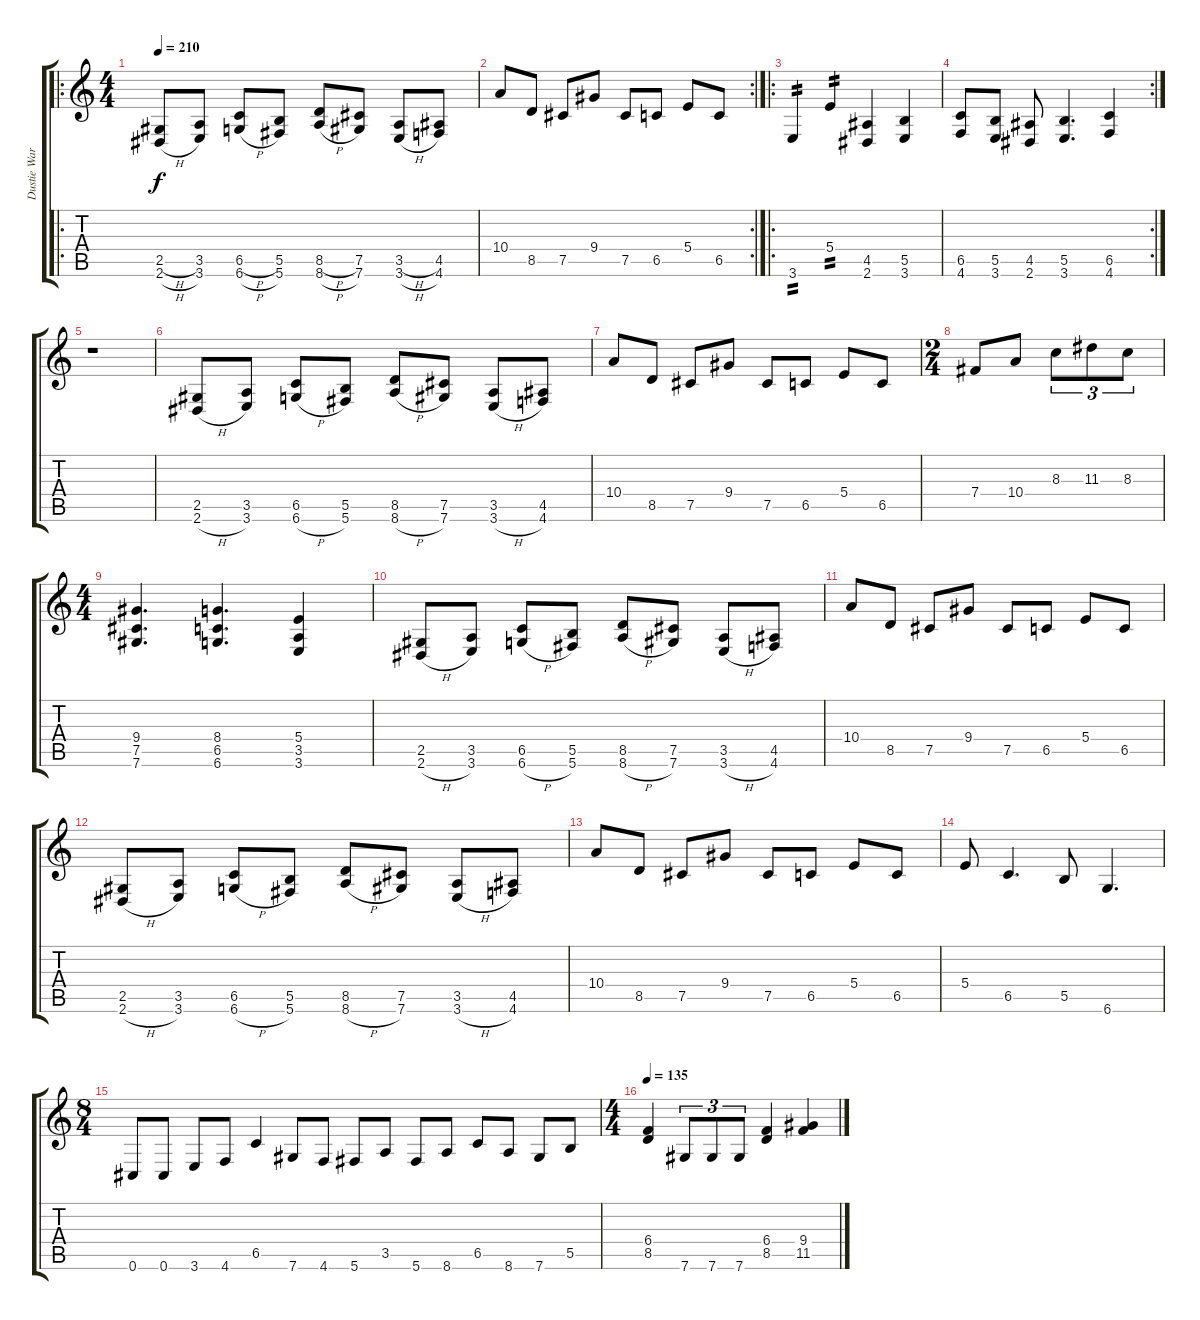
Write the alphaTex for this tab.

\track ("Dustie Waring" "Dustie War") {instrument distortionguitar}
\staff {score tabs}
\tuning (Db4 Ab3 E3 B2 Gb2 Db2) {hide}
\ro
\ts (4 4)
\tempo 210
\clef g2
\ks c
(2.5{h} 2.6{h}).8{dy f} (3.5 3.6).8 (6.5{h} 6.6{h}).8 (5.5 5.6).8 (8.5{h} 8.6{h}).8 (7.5 7.6).8 (3.5{h} 3.6{h}).8 (4.5 4.6).8 |
\rc 2
10.4.8 8.5.8 7.5.8 9.4.8 7.5.8 6.5.8 5.4.8 6.5.8 |
\ro
3.6.4{tp 2} 5.4.4{tp 2} (4.5 2.6).4 (5.5 3.6).4 |
\rc 2
(6.5 4.6).8 (5.5 3.6).8 (4.5 2.6).8 (5.5 3.6).4{d} (6.5 4.6).4 |
r.1 |
(2.5 2.6{h}).8 (3.5 3.6).8 (6.5 6.6{h}).8 (5.5 5.6).8 (8.5 8.6{h}).8 (7.5 7.6).8 (3.5 3.6{h}).8 (4.5 4.6).8 |
10.4.8 8.5.8 7.5.8 9.4.8 7.5.8 6.5.8 5.4.8 6.5.8 |
\ts (2 4)
7.4.8 10.4.8 8.3.8{tu (3 2)} 11.3.8{tu (3 2)} 8.3.8{tu (3 2)} |
\ts (4 4)
(9.4 7.5 7.6).4{d} (8.4 6.5 6.6).4{d} (5.4 3.5 3.6).4 |
(2.5 2.6{h}).8 (3.5 3.6).8 (6.5 6.6{h}).8 (5.5 5.6).8 (8.5 8.6{h}).8 (7.5 7.6).8 (3.5 3.6{h}).8 (4.5 4.6).8 |
10.4.8 8.5.8 7.5.8 9.4.8 7.5.8 6.5.8 5.4.8 6.5.8 |
(2.5 2.6{h}).8 (3.5 3.6).8 (6.5 6.6{h}).8 (5.5 5.6).8 (8.5 8.6{h}).8 (7.5 7.6).8 (3.5 3.6{h}).8 (4.5 4.6).8 |
10.4.8 8.5.8 7.5.8 9.4.8 7.5.8 6.5.8 5.4.8 6.5.8 |
5.4.8 6.5.4{d} 5.5.8 6.6.4{d} |
\ts (8 4)
0.6.8 0.6.8 3.6.8 4.6.8 6.5.4 7.6.8 4.6.8 5.6.8 3.5.8 5.6.8 8.6.8 6.5.8 8.6.8 7.6.8 5.5.8 |
\ts (4 4)
\tempo 135
(6.4 8.5).4 7.6.8{tu (3 2)} 7.6.8{tu (3 2)} 7.6.8{tu (3 2)} (6.4 8.5).4 (9.4 11.5).4
